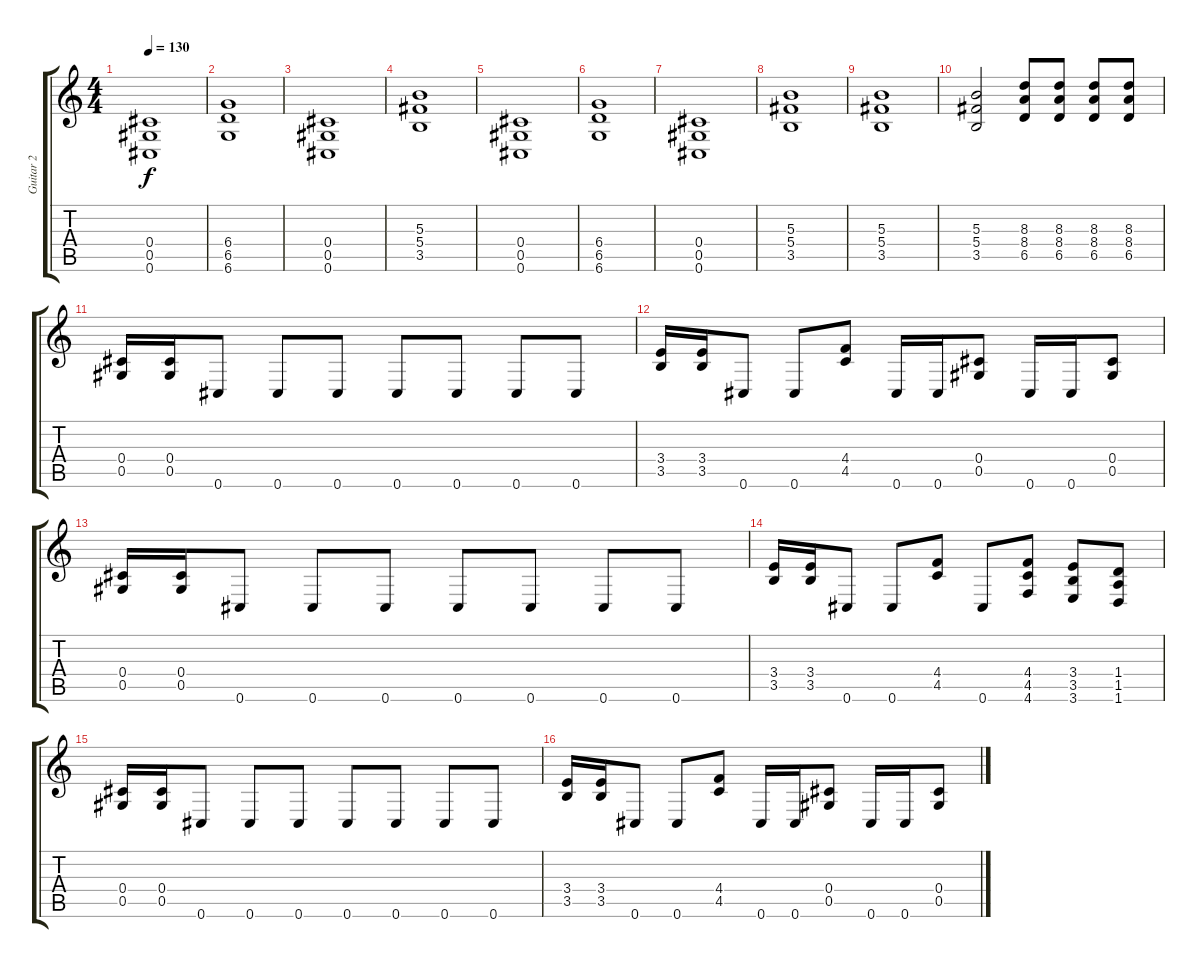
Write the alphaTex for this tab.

\track ("Guitar 2" "Guitar 2") {instrument distortionguitar}
\staff {score tabs}
\tuning (Eb4 Bb3 Gb3 Db3 Ab2 Db2) {hide}
\ts (4 4)
\tempo 130
\clef g2
\ks c
(0.4 0.5 0.6).1{dy f instrument distortionguitar} |
(6.4 6.5 6.6).1 |
(0.4 0.5 0.6).1 |
(5.3 5.4 3.5).1 |
(0.4 0.5 0.6).1 |
(6.4 6.5 6.6).1 |
(0.4 0.5 0.6).1 |
(5.3 5.4 3.5).1 |
(5.3 5.4 3.5).1 |
(5.3 5.4 3.5).2 (8.3 8.4 6.5).8 (8.3 8.4 6.5).8 (8.3 8.4 6.5).8 (8.3 8.4 6.5).8 |
(0.4 0.5).16{txt " "} (0.4 0.5).16 0.6.8 0.6.8 0.6.8 0.6.8 0.6.8 0.6.8 0.6.8 |
(3.4 3.5).16 (3.4 3.5).16 0.6.8 0.6.8 (4.4 4.5).8 0.6.16 0.6.16 (0.4 0.5).8 0.6.16 0.6.16 (0.4 0.5).8 |
(0.4 0.5).16 (0.4 0.5).16 0.6.8 0.6.8 0.6.8 0.6.8 0.6.8 0.6.8 0.6.8 |
(3.4 3.5).16 (3.4 3.5).16 0.6.8 0.6.8 (4.4 4.5).8 0.6.8 (4.4 4.5 4.6).8 (3.4 3.5 3.6).8 (1.4 1.5 1.6).8 |
(0.4 0.5).16{txt " "} (0.4 0.5).16 0.6.8 0.6.8 0.6.8 0.6.8 0.6.8 0.6.8 0.6.8 |
(3.4 3.5).16 (3.4 3.5).16 0.6.8 0.6.8 (4.4 4.5).8 0.6.16 0.6.16 (0.4 0.5).8 0.6.16 0.6.16 (0.4 0.5).8
